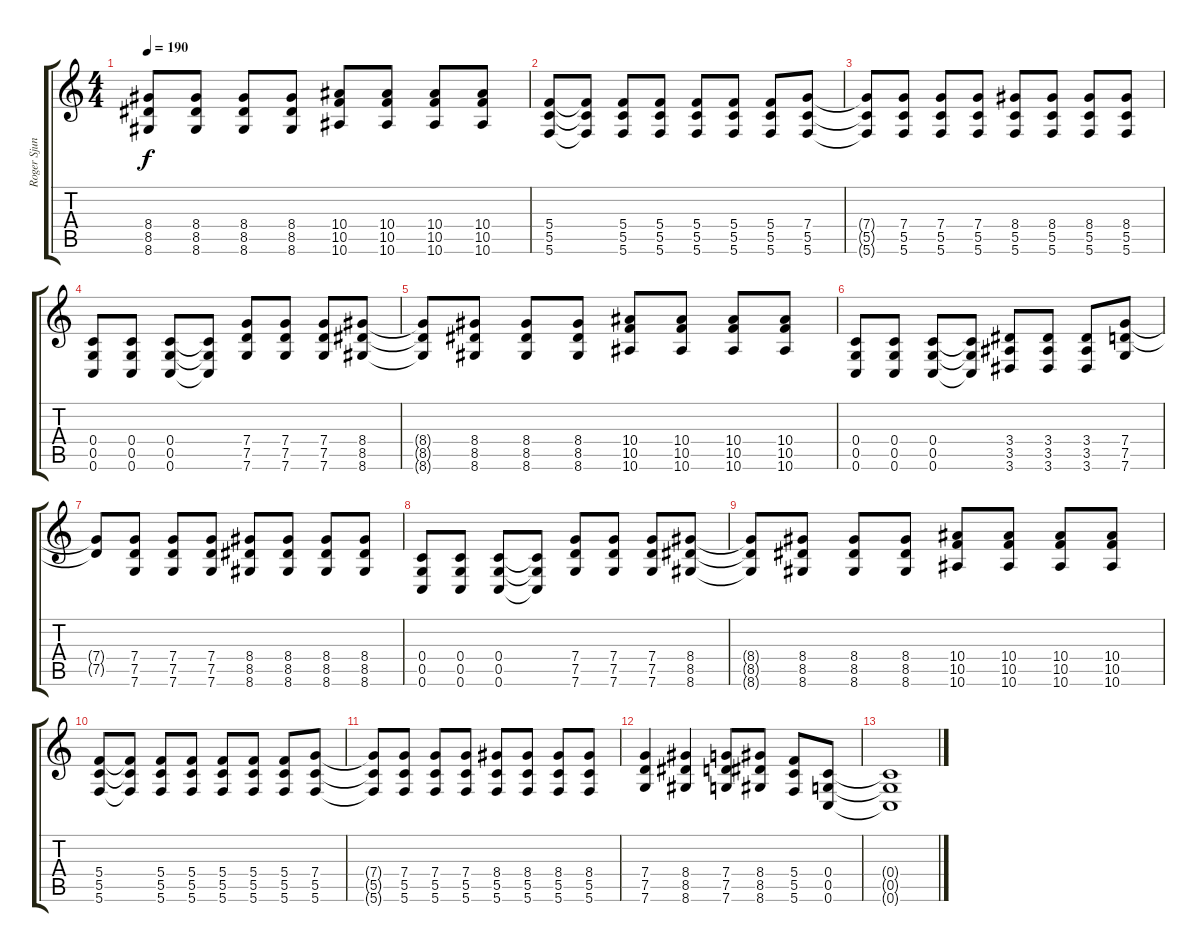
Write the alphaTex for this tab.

\track ("Roger Sjunnesson" "Roger Sjun") {instrument distortionguitar}
\staff {score tabs}
\tuning (D4 A3 F3 C3 G2 C2) {hide}
\ts (4 4)
\tempo 190
\clef g2
\ks c
(8.4{t} 8.5{t} 8.6{t}).8{dy f} (8.4 8.5 8.6).8 (8.4 8.5 8.6).8 (8.4 8.5 8.6).8 (10.4 10.5 10.6).8 (10.4 10.5 10.6).8 (10.4 10.5 10.6).8 (10.4 10.5 10.6).8 |
(5.4 5.5 5.6).8 (5.4{t} 5.5{t} 5.6{t}).8 (5.4 5.5 5.6).8 (5.4 5.5 5.6).8 (5.4 5.5 5.6).8 (5.4 5.5 5.6).8 (5.4 5.5 5.6).8 (7.4 5.5 5.6).8 |
(7.4{t} 5.5{t} 5.6{t}).8 (7.4 5.5 5.6).8 (7.4 5.5 5.6).8 (7.4 5.5 5.6).8 (8.4 5.5 5.6).8 (8.4 5.5 5.6).8 (8.4 5.5 5.6).8 (8.4 5.5 5.6).8 |
(0.4 0.5 0.6).8 (0.4 0.5 0.6).8 (0.4 0.5 0.6).8 (0.4{t} 0.5{t} 0.6{t}).8 (7.4 7.5 7.6).8 (7.4 7.5 7.6).8 (7.4 7.5 7.6).8 (8.4 8.5 8.6).8 |
(8.4{t} 8.5{t} 8.6{t}).8 (8.4 8.5 8.6).8 (8.4 8.5 8.6).8 (8.4 8.5 8.6).8 (10.4 10.5 10.6).8 (10.4 10.5 10.6).8 (10.4 10.5 10.6).8 (10.4 10.5 10.6).8 |
(0.4 0.5 0.6).8 (0.4 0.5 0.6).8 (0.4 0.5 0.6).8 (0.4{t} 0.5{t} 0.6{t}).8 (3.4 3.5 3.6).8 (3.4 3.5 3.6).8 (3.4 3.5 3.6).8 (7.4 7.5 7.6).8 |
(7.4{t} 7.5{t}).8 (7.4 7.5 7.6).8 (7.4 7.5 7.6).8 (7.4 7.5 7.6).8 (8.4 8.5 8.6).8 (8.4 8.5 8.6).8 (8.4 8.5 8.6).8 (8.4 8.5 8.6).8 |
(0.4 0.5 0.6).8 (0.4 0.5 0.6).8 (0.4 0.5 0.6).8 (0.4{t} 0.5{t} 0.6{t}).8 (7.4 7.5 7.6).8 (7.4 7.5 7.6).8 (7.4 7.5 7.6).8 (8.4 8.5 8.6).8 |
(8.4{t} 8.5{t} 8.6{t}).8 (8.4 8.5 8.6).8 (8.4 8.5 8.6).8 (8.4 8.5 8.6).8 (10.4 10.5 10.6).8 (10.4 10.5 10.6).8 (10.4 10.5 10.6).8 (10.4 10.5 10.6).8 |
(5.4 5.5 5.6).8 (5.4{t} 5.5{t} 5.6{t}).8 (5.4 5.5 5.6).8 (5.4 5.5 5.6).8 (5.4 5.5 5.6).8 (5.4 5.5 5.6).8 (5.4 5.5 5.6).8 (7.4 5.5 5.6).8 |
(7.4{t} 5.5{t} 5.6{t}).8 (7.4 5.5 5.6).8 (7.4 5.5 5.6).8 (7.4 5.5 5.6).8 (8.4 5.5 5.6).8 (8.4 5.5 5.6).8 (8.4 5.5 5.6).8 (8.4 5.5 5.6).8 |
(7.4 7.5 7.6).4 (8.4 8.5 8.6).4 (7.4 7.5 7.6).8 (8.4 8.5 8.6).8 (5.4 5.5 5.6).8 (0.4 0.5 0.6).8 |
(0.4{t} 0.5{t} 0.6{t}).1
